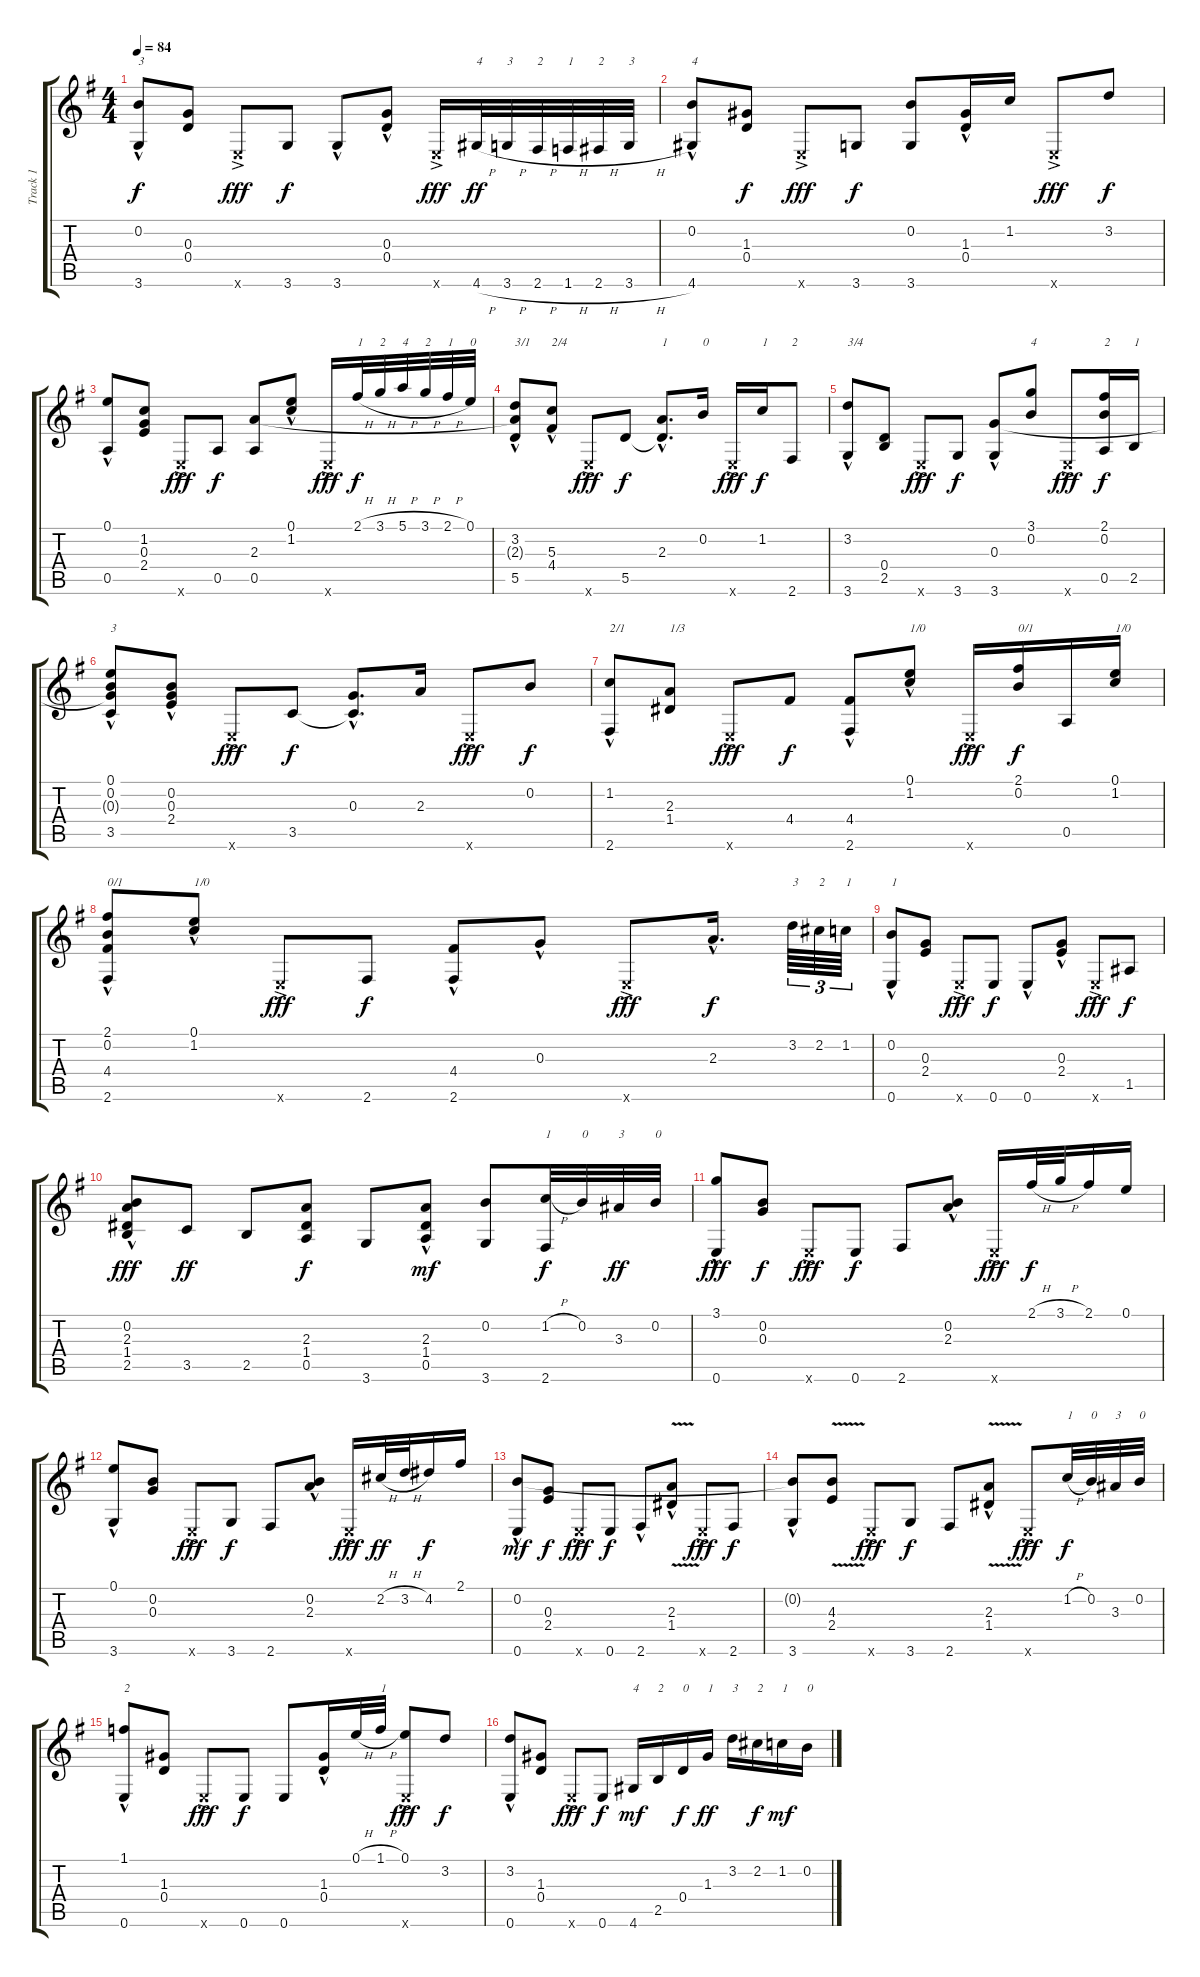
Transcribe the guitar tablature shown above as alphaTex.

\track ("Track 1" "Track 1") {instrument acousticguitarnylon}
\staff {score tabs}
\tuning (E4 B3 G3 D3 A2 E2) {hide}
\ts (4 4)
\tempo 84
\clef g2
\ks g
(0.2 3.6{hac}).8{txt "3" dy f} (0.3 0.4).8 0.6{ac x}.8{dy fff} 3.6.8{dy f} 3.6{hac}.8 (0.3{hac} 0.4{hac}).8 0.6{ac x}.16{dy fff} 4.6{h}.32{txt "4" dy ff} 3.6{h}.32{txt "3"} 2.6{h}.32{txt "2"} 1.6{h}.32{txt "1"} 2.6{h}.32{txt "2"} 3.6{h}.32{txt "3"} |
(0.2 4.6{hac}).8{txt "4"} (1.3 0.4).8{dy f} 0.6{ac x}.8{dy fff} 3.6.8{dy f} (0.2 3.6).8 (1.3{hac} 0.4{hac}).16 1.2.16 0.6{ac x}.8{dy fff} 3.2.8{dy f} |
(0.1 0.5{hac}).8 (1.2 0.3 2.4).8 0.6{ac x}.8{dy fff} 0.5.8{dy f} (2.3 0.5).8 (0.1{hac} 1.2{hac}).8 0.6{ac x}.16{dy fff} 2.1{h}.32{txt "1" dy f} 3.1{h}.32{txt "2"} 5.1{h}.32{txt "4"} 3.1{h}.32{txt "2"} 2.1{h}.32{txt "1"} 0.1.32{txt "0"} |
(3.2 2.3{t} 5.5{hac}).8{txt "3/1"} (5.3{hac} 4.4{hac}).8{txt "2/4"} 0.6{ac x}.8{dy fff} 5.5.8{dy f} (2.3 5.5{hac t}).8{d txt "1"} 0.2.16{txt "0"} 0.6{ac x}.16{dy fff} 1.2.16{txt "1" dy f} 2.6.8{txt "2"} |
(3.2 3.6{hac}).8{txt "3/4"} (0.4 2.5).8 0.6{ac x}.8{dy fff} 3.6.8{dy f} (0.3 3.6{hac}).8 (3.1 0.2).8{txt "4"} 0.6{ac x}.8{dy fff} (2.1 0.2 0.5).16{txt "2" dy f} 2.5.16{txt "1"} |
(0.1 0.2 0.3{t} 3.5{hac}).8{txt "3"} (0.2{hac} 0.3{hac} 2.4{hac}).8 0.6{ac x}.8{dy fff} 3.5.8{dy f} (0.3{hac} 3.5{t}).8{d} 2.3.16 0.6{ac x}.8{dy fff} 0.2.8{dy f} |
(1.2{hac} 2.6).8{txt "2/1"} (2.3 1.4).8{txt "1/3"} 0.6{ac x}.8{dy fff} 4.4.8{dy f} (4.4 2.6{hac}).8 (0.1{hac} 1.2{hac}).8{txt "1/0"} 0.6{ac x}.16{dy fff} (2.1 0.2).16{txt "0/1" dy f} 0.5.16 (0.1 1.2).16{txt "1/0"} |
(2.1 0.2 4.4 2.6{hac}).8{txt "0/1"} (0.1{hac} 1.2{hac}).8{txt "1/0"} 0.6{ac x}.8{dy fff} 2.6.8{dy f} (4.4{hac} 2.6).8 0.3{hac}.8 0.6{ac x}.8{dy fff} 2.3{hac}.16{d dy f} 3.2.64{tu (3 2) txt "3"} 2.2.64{tu (3 2) txt "2"} 1.2.64{tu (3 2) txt "1"} |
(0.2 0.6{hac}).8{txt "1"} (0.3 2.4).8 0.6{ac x}.8{dy fff} 0.6.8{dy f} 0.6{hac}.8 (0.3{hac} 2.4{hac}).8 0.6{ac x}.8{dy fff} 1.5.8{dy f} |
(0.2{hac} 2.3{hac} 1.4{hac} 2.5).8{dy fff} 3.5.8{dy ff} 2.5.8 (2.3 1.4 0.5).8{dy f} 3.6.8 (2.3{hac} 1.4{hac} 0.5).8{dy mf} (0.2 3.6).8 (1.2{h} 2.6).32{txt "1" dy f} 0.2.32{txt "0"} 3.3.32{txt "3" dy ff} 0.2.32{txt "0"} |
(3.1{hac} 0.6{hac}).8{dy fff} (0.2 0.3).8{dy f} 0.6{ac x}.8{dy fff} 0.6.8{dy f} 2.6.8 (0.2{hac} 2.3{hac}).8 0.6{ac x}.16{dy fff} 2.1{h}.32{dy f} 3.1{h}.32 2.1.16 0.1.16 |
(0.1{hac} 3.6{hac}).8 (0.2 0.3).8 0.6{ac x}.8{dy fff} 3.6.8{dy f} 2.6.8 (0.2{hac} 2.3{hac}).8 0.6{ac x}.16{dy fff} 2.2{h}.32{dy ff} 3.2{h}.32 4.2.16{dy f} 2.1.16 |
(0.2 0.6{hac}).8{dy mf} (0.3 2.4).8{dy f} 0.6{ac x}.8{dy fff} 0.6.8{dy f} 2.6{hac}.8 (2.3{v hac} 1.4).8 0.6{ac x}.8{dy fff} 2.6.8{dy f} |
(0.2{hac t} 3.6{hac}).8 (4.3{v} 2.4).8 0.6{ac x}.8{dy fff} 3.6.8{dy f} 2.6.8 (2.3{v hac} 1.4{hac}).8 0.6{ac x}.8{dy fff} 1.2{h}.32{txt "1" dy f} 0.2.32{txt "0"} 3.3.32{txt "3"} 0.2.32{txt "0"} |
(1.1{hac} 0.6{hac}).8{txt "2"} (1.3 0.4).8 0.6{ac x}.8{dy fff} 0.6.8{dy f} 0.6.8 (1.3{hac} 0.4{hac}).16 0.1{h}.32 1.1{h}.32{txt "1"} (0.1 0.6{ac x}).8{dy fff} 3.2.8{dy f} |
(3.2{hac} 0.6{hac}).8 (1.3 0.4).8 0.6{ac x}.8{dy fff} 0.6.8{dy f} 4.6.16{txt "4" dy mf} 2.5.16{txt "2"} 0.4.16{txt "0" dy f} 1.3.16{txt "1" dy ff} 3.2.16{txt "3"} 2.2.16{txt "2" dy f} 1.2.16{txt "1" dy mf} 0.2.16{txt "0"}
